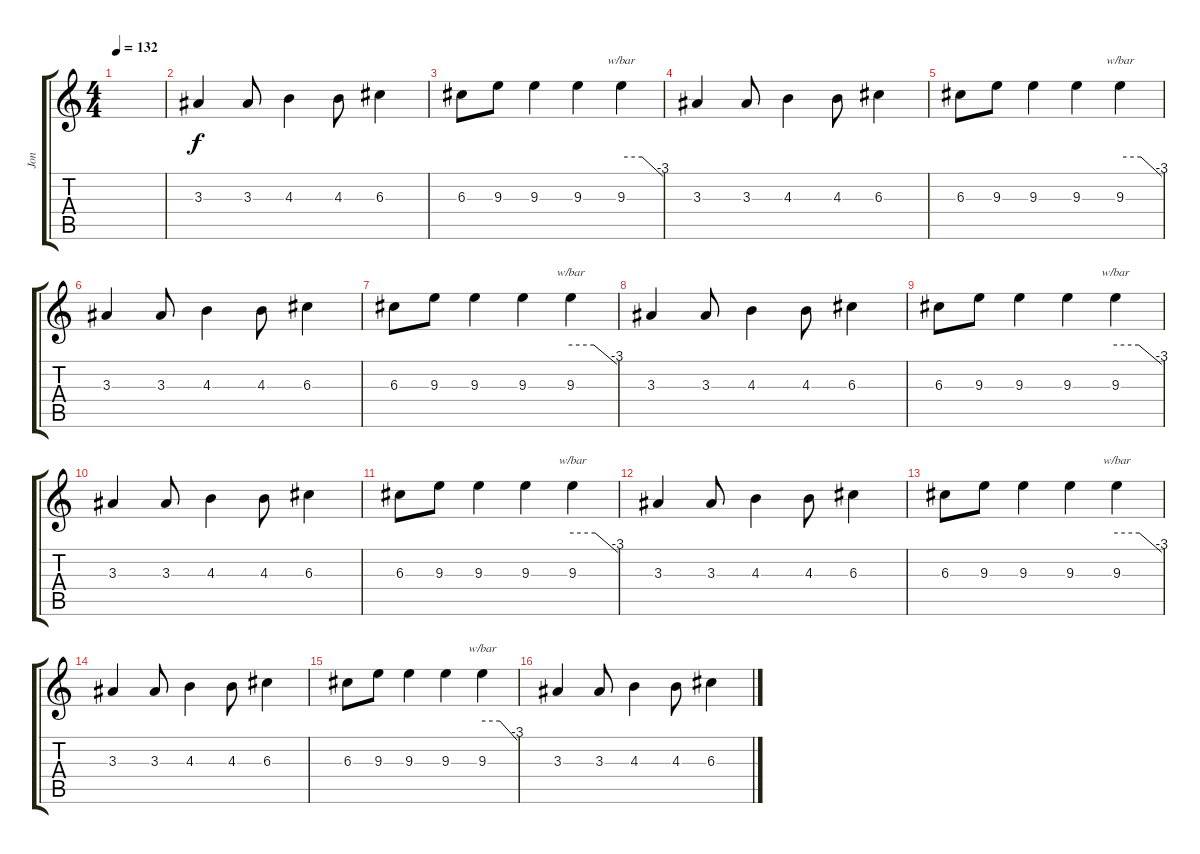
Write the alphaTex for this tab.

\track ("Jon" "Jon") {instrument overdrivenguitar}
\staff {score tabs}
\tuning (Db4 Db4 G3 D3 A2 E2) {hide}
\ts (4 4)
\tempo 132
\clef g2
\ks c
|
3.3.4 3.3.8 4.3.4 4.3.8 6.3.4 |
6.3.8 9.3.8 9.3.4 9.3.4 9.3.4{tbe (custom default 0 0 30 0 60 -12)} |
3.3.4 3.3.8 4.3.4 4.3.8 6.3.4 |
6.3.8 9.3.8 9.3.4 9.3.4 9.3.4{tbe (custom default 0 0 30 0 60 -12)} |
3.3.4 3.3.8 4.3.4 4.3.8 6.3.4 |
6.3.8 9.3.8 9.3.4 9.3.4 9.3.4{tbe (custom default 0 0 30 0 60 -12)} |
3.3.4 3.3.8 4.3.4 4.3.8 6.3.4 |
6.3.8 9.3.8 9.3.4 9.3.4 9.3.4{tbe (custom default 0 0 30 0 60 -12)} |
3.3.4 3.3.8 4.3.4 4.3.8 6.3.4 |
6.3.8 9.3.8 9.3.4 9.3.4 9.3.4{tbe (custom default 0 0 30 0 60 -12)} |
3.3.4 3.3.8 4.3.4 4.3.8 6.3.4 |
6.3.8 9.3.8 9.3.4 9.3.4 9.3.4{tbe (custom default 0 0 30 0 60 -12)} |
3.3.4 3.3.8 4.3.4 4.3.8 6.3.4 |
6.3.8 9.3.8 9.3.4 9.3.4 9.3.4{tbe (custom default 0 0 30 0 60 -12)} |
3.3.4 3.3.8 4.3.4 4.3.8 6.3.4
